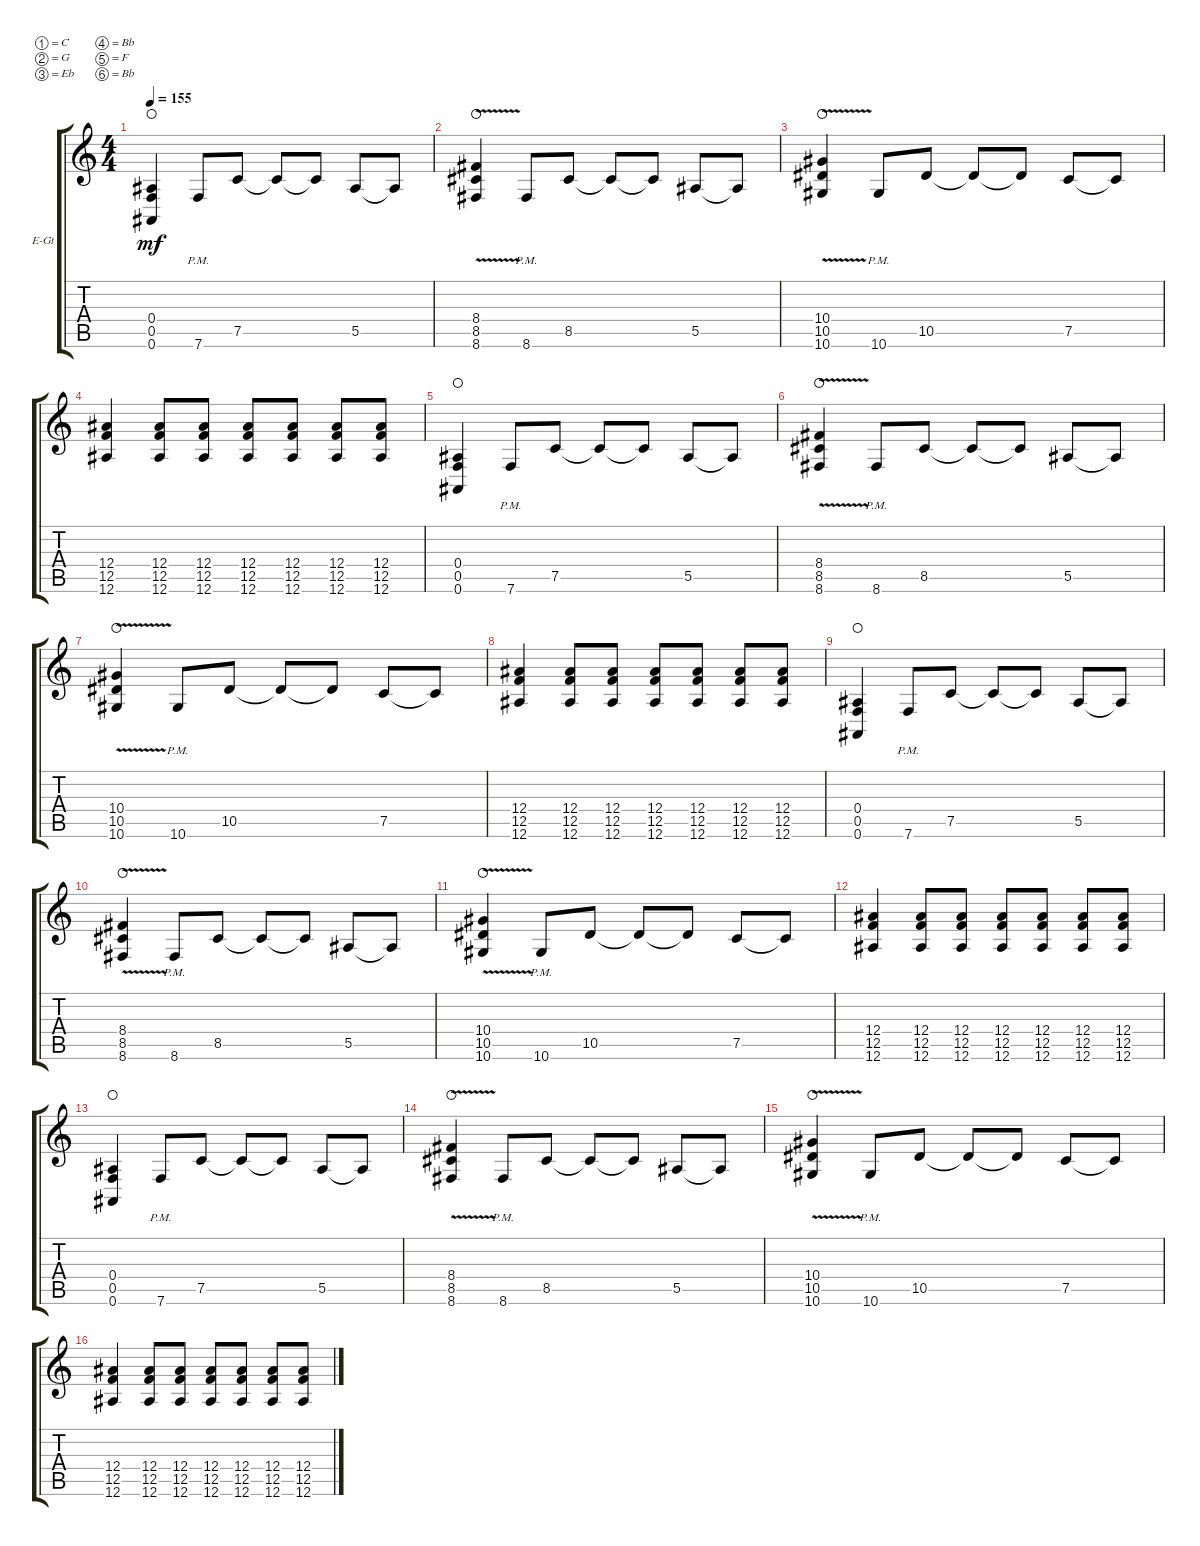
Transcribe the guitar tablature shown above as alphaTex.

\defaultSystemsLayout 4
\bracketExtendMode groupsimilarinstruments
\firstSystemTrackNameOrientation horizontal
\otherSystemsTrackNameOrientation horizontal
\track ("Rythm Guitar" "E-Gt") {instrument distortionguitar}
\staff {score tabs}
\tuning (C4 G3 Eb3 Bb2 F2 Bb1)
\ts (4 4)
\tempo 155
\clef g2
\ks c
(0.6 0.5 0.4).4{dy mf waho} 7.6{pm}.8 7.5.8 7.5{t}.8 7.5{t}.8 5.5.8 5.5{t}.8 |
(8.6{v} 8.5 8.4).4{waho} 8.6{pm}.8 8.5.8 8.5{t}.8 8.5{t}.8 5.5.8 5.5{t}.8 |
(10.6{v} 10.5 10.4).4{waho} 10.6{pm}.8 10.5.8 10.5{t}.8 10.5{t}.8 7.5.8 7.5{t}.8 |
(12.6 12.5 12.4).4 (12.6 12.5 12.4).8 (12.6 12.5 12.4).8 (12.6 12.4 12.5).8 (12.6 12.5 12.4).8 (12.6 12.4 12.5).8 (12.6 12.5 12.4).8 |
(0.6 0.5 0.4).4{waho} 7.6{pm}.8 7.5.8 7.5{t}.8 7.5{t}.8 5.5.8 5.5{t}.8 |
(8.6{v} 8.5 8.4).4{waho} 8.6{pm}.8 8.5.8 8.5{t}.8 8.5{t}.8 5.5.8 5.5{t}.8 |
(10.6{v} 10.5 10.4).4{waho} 10.6{pm}.8 10.5.8 10.5{t}.8 10.5{t}.8 7.5.8 7.5{t}.8 |
(12.6 12.5 12.4).4 (12.6 12.5 12.4).8 (12.6 12.5 12.4).8 (12.6 12.4 12.5).8 (12.6 12.5 12.4).8 (12.6 12.4 12.5).8 (12.6 12.5 12.4).8 |
(0.6 0.5 0.4).4{waho} 7.6{pm}.8 7.5.8 7.5{t}.8 7.5{t}.8 5.5.8 5.5{t}.8 |
(8.6{v} 8.5 8.4).4{waho} 8.6{pm}.8 8.5.8 8.5{t}.8 8.5{t}.8 5.5.8 5.5{t}.8 |
(10.6{v} 10.5 10.4).4{waho} 10.6{pm}.8 10.5.8 10.5{t}.8 10.5{t}.8 7.5.8 7.5{t}.8 |
(12.6 12.5 12.4).4 (12.6 12.5 12.4).8 (12.6 12.5 12.4).8 (12.6 12.4 12.5).8 (12.6 12.5 12.4).8 (12.6 12.4 12.5).8 (12.6 12.5 12.4).8 |
(0.6 0.5 0.4).4{waho} 7.6{pm}.8 7.5.8 7.5{t}.8 7.5{t}.8 5.5.8 5.5{t}.8 |
(8.6{v} 8.5 8.4).4{waho} 8.6{pm}.8 8.5.8 8.5{t}.8 8.5{t}.8 5.5.8 5.5{t}.8 |
(10.6{v} 10.5 10.4).4{waho} 10.6{pm}.8 10.5.8 10.5{t}.8 10.5{t}.8 7.5.8 7.5{t}.8 |
(12.6 12.5 12.4).4 (12.6 12.5 12.4).8 (12.6 12.5 12.4).8 (12.6 12.4 12.5).8 (12.6 12.5 12.4).8 (12.6 12.4 12.5).8 (12.6 12.5 12.4).8
